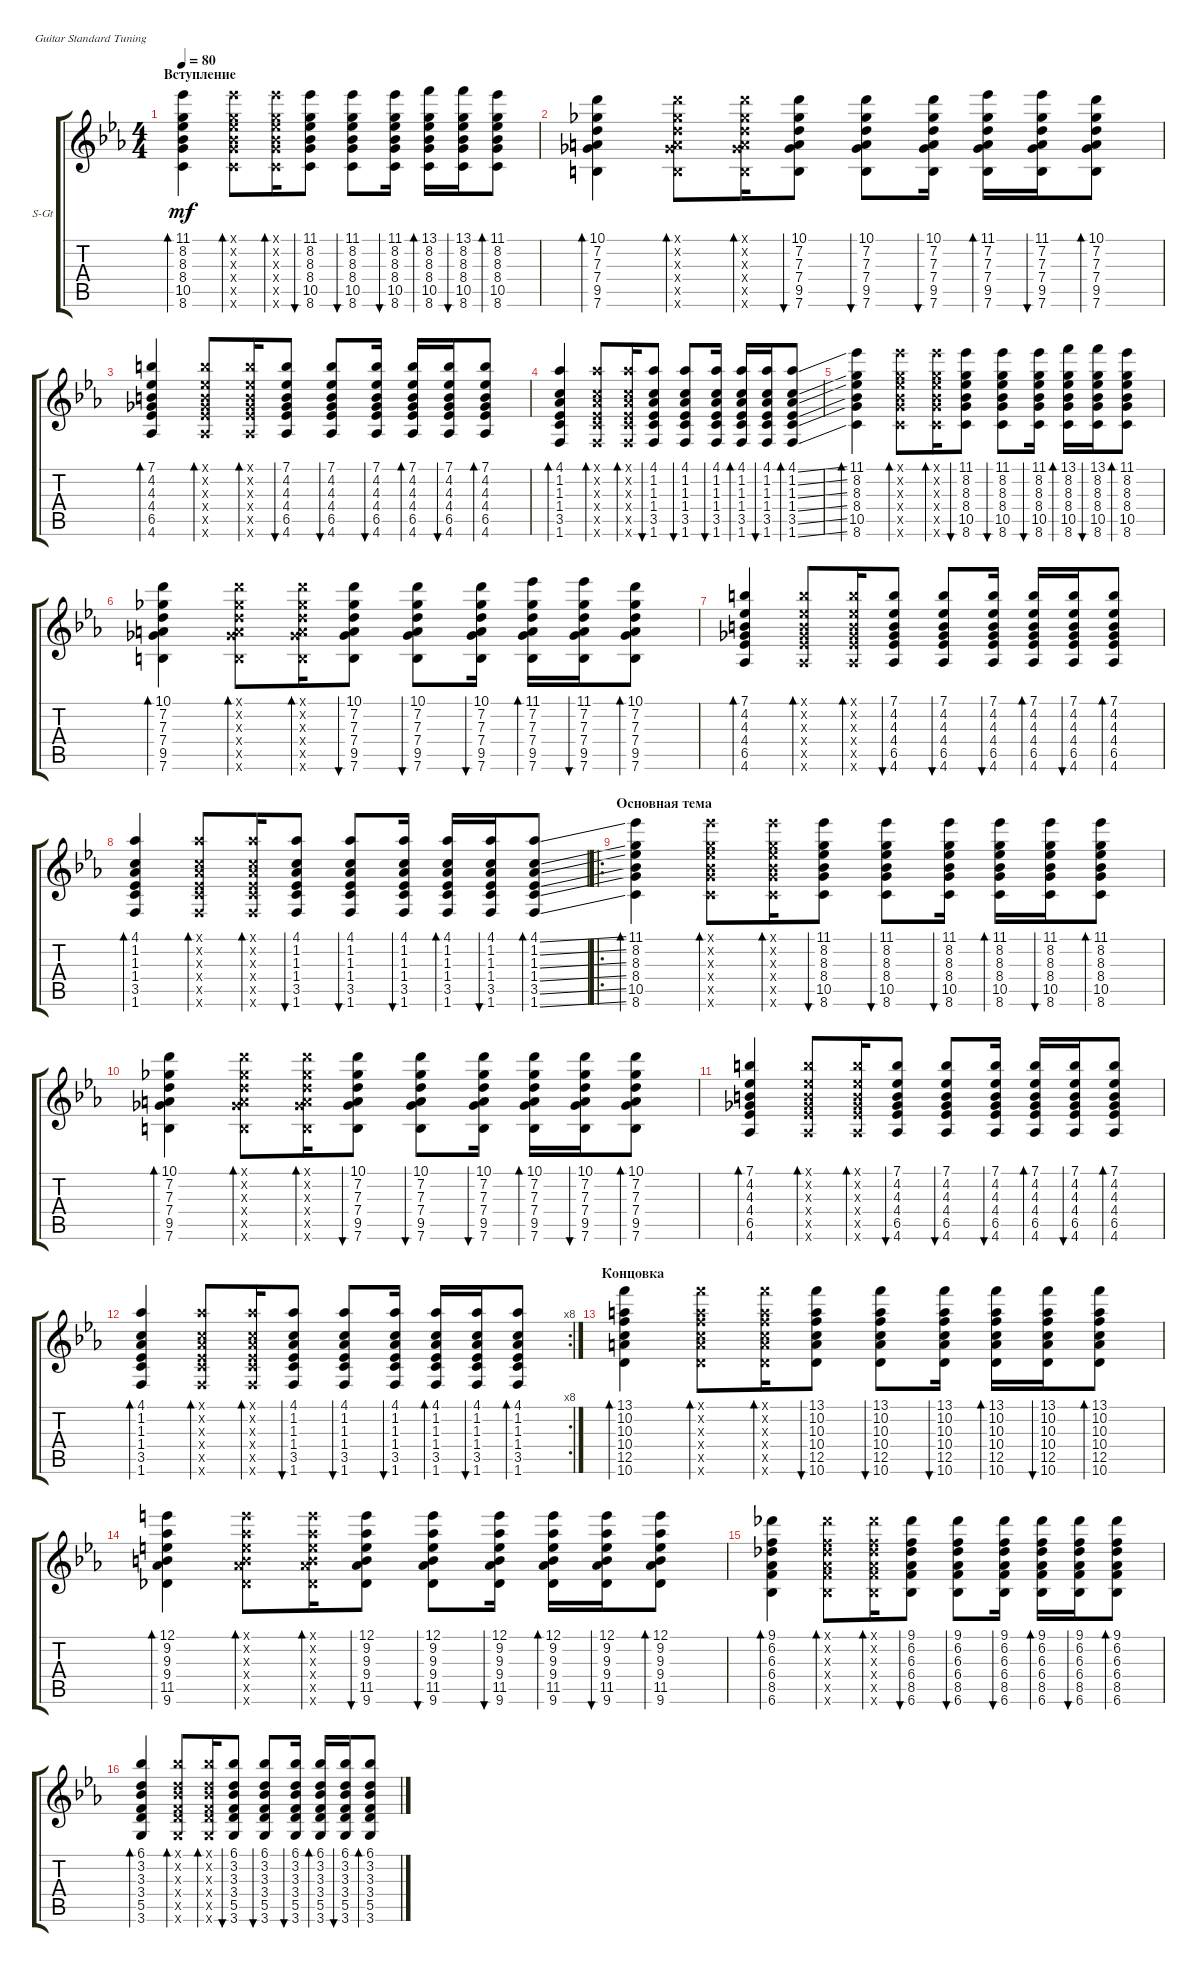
\defaultSystemsLayout 4
\bracketExtendMode groupsimilarinstruments
\firstSystemTrackNameOrientation horizontal
\otherSystemsTrackNameOrientation horizontal
\track ("Steel Guitar" "S-Gt") {instrument acousticguitarsteel}
\staff {score tabs}
\tuning (E4 B3 G3 D3 A2 E2)
\ts (4 4)
\section ("" "Вступление")
\tempo 80
\clef g2
\ks cminor
(8.6 10.5 8.4 8.3 8.2 11.1).4{bd 30 dy mf instrument acousticguitarsteel} (8.6{x} 10.5{x} 8.4{x} 8.3{x} 8.2{x} 11.1{x}).8{bd 30} (8.6{x} 10.5{x} 8.4{x} 8.3{x} 8.2{x} 11.1{x}).16{bd 30} (8.6 10.5 8.4 8.3 8.2 11.1).8{bu 30} (8.6 10.5 8.4 8.3 8.2 11.1).8{bu 30} (8.6 10.5 8.4 8.3 8.2 11.1).16{bu 30} (8.6 10.5 8.4 8.3 8.2 13.1).16{bd 30} (8.6 10.5 8.4 8.3 8.2 13.1).16{bu 30} (8.6 10.5 8.4 8.3 8.2 11.1).8{bd 30} |
(7.6 9.5 7.4 7.3 7.2 10.1).4{bd 30} (7.6{x} 9.5{x} 7.4{x} 7.3{x} 7.2{x} 10.1{x}).8{bd 30} (7.6{x} 9.5{x} 7.4{x} 7.3{x} 7.2{x} 10.1{x}).16{bd 30} (7.6 9.5 7.4 7.3 7.2 10.1).8{bu 30} (7.6 9.5 7.4 7.3 7.2 10.1).8{bu 30} (7.6 9.5 7.4 7.3 7.2 10.1).16{bu 30} (7.6 9.5 7.4 7.3 7.2 11.1).16{bd 30} (7.6 9.5 7.4 7.3 7.2 11.1).16{bu 30} (7.6 9.5 7.4 7.3 7.2 10.1).8{bd 30} |
(4.6 6.5 4.4 4.3 4.2 7.1).4{bd 30} (4.6{x} 6.5{x} 4.4{x} 4.3{x} 4.2{x} 7.1{x}).8{bd 30} (4.6{x} 6.5{x} 4.4{x} 4.3{x} 4.2{x} 7.1{x}).16{bd 30} (4.6 6.5 4.4 4.3 4.2 7.1).8{bu 30} (4.6 6.5 4.4 4.3 4.2 7.1).8{bu 30} (4.6 6.5 4.4 4.3 4.2 7.1).16{bu 30} (4.6 6.5 4.4 4.3 4.2 7.1).16{bd 30} (4.6 6.5 4.4 4.3 4.2 7.1).16{bu 30} (4.6 6.5 4.4 4.3 4.2 7.1).8{bd 30} |
(1.6 3.5 1.4 1.3 1.2 4.1).4{bd 30} (1.6{x} 3.5{x} 1.4{x} 1.3{x} 1.2{x} 4.1{x}).8{bd 30} (1.6{x} 3.5{x} 1.4{x} 1.3{x} 1.2{x} 4.1{x}).16{bd 30} (1.6 3.5 1.4 1.3 1.2 4.1).8{bu 30} (1.6 3.5 1.4 1.3 1.2 4.1).8{bu 30} (1.6 3.5 1.4 1.3 1.2 4.1).16{bu 30} (1.6 3.5 1.4 1.3 1.2 4.1).16{bd 30} (1.6 3.5 1.4 1.3 1.2 4.1).16{bu 30} (1.6{ss} 3.5{ss} 1.4{ss} 1.3{ss} 1.2{ss} 4.1{ss}).8{bd 30} |
(8.6 10.5 8.4 8.3 8.2 11.1).4{bd 30} (8.6{x} 10.5{x} 8.4{x} 8.3{x} 8.2{x} 11.1{x}).8{bd 30} (8.6{x} 10.5{x} 8.4{x} 8.3{x} 8.2{x} 11.1{x}).16{bd 30} (8.6 10.5 8.4 8.3 8.2 11.1).8{bu 30} (8.6 10.5 8.4 8.3 8.2 11.1).8{bu 30} (8.6 10.5 8.4 8.3 8.2 11.1).16{bu 30} (8.6 10.5 8.4 8.3 8.2 13.1).16{bd 30} (8.6 10.5 8.4 8.3 8.2 13.1).16{bu 30} (8.6 10.5 8.4 8.3 8.2 11.1).8{bd 30} |
(7.6 9.5 7.4 7.3 7.2 10.1).4{bd 30} (7.6{x} 9.5{x} 7.4{x} 7.3{x} 7.2{x} 10.1{x}).8{bd 30} (7.6{x} 9.5{x} 7.4{x} 7.3{x} 7.2{x} 10.1{x}).16{bd 30} (7.6 9.5 7.4 7.3 7.2 10.1).8{bu 30} (7.6 9.5 7.4 7.3 7.2 10.1).8{bu 30} (7.6 9.5 7.4 7.3 7.2 10.1).16{bu 30} (7.6 9.5 7.4 7.3 7.2 11.1).16{bd 30} (7.6 9.5 7.4 7.3 7.2 11.1).16{bu 30} (7.6 9.5 7.4 7.3 7.2 10.1).8{bd 30} |
(4.6 6.5 4.4 4.3 4.2 7.1).4{bd 30} (4.6{x} 6.5{x} 4.4{x} 4.3{x} 4.2{x} 7.1{x}).8{bd 30} (4.6{x} 6.5{x} 4.4{x} 4.3{x} 4.2{x} 7.1{x}).16{bd 30} (4.6 6.5 4.4 4.3 4.2 7.1).8{bu 30} (4.6 6.5 4.4 4.3 4.2 7.1).8{bu 30} (4.6 6.5 4.4 4.3 4.2 7.1).16{bu 30} (4.6 6.5 4.4 4.3 4.2 7.1).16{bd 30} (4.6 6.5 4.4 4.3 4.2 7.1).16{bu 30} (4.6 6.5 4.4 4.3 4.2 7.1).8{bd 30} |
(1.6 3.5 1.4 1.3 1.2 4.1).4{bd 30} (1.6{x} 3.5{x} 1.4{x} 1.3{x} 1.2{x} 4.1{x}).8{bd 30} (1.6{x} 3.5{x} 1.4{x} 1.3{x} 1.2{x} 4.1{x}).16{bd 30} (1.6 3.5 1.4 1.3 1.2 4.1).8{bu 30} (1.6 3.5 1.4 1.3 1.2 4.1).8{bu 30} (1.6 3.5 1.4 1.3 1.2 4.1).16{bu 30} (1.6 3.5 1.4 1.3 1.2 4.1).16{bd 30} (1.6 3.5 1.4 1.3 1.2 4.1).16{bu 30} (1.6{ss} 3.5{ss} 1.4{ss} 1.3{ss} 1.2{ss} 4.1{ss}).8{bd 30} |
\ro
\section ("" "Основная тема")
(8.6 10.5 8.4 8.3 8.2 11.1).4{bd 30} (8.6{x} 10.5{x} 8.4{x} 8.3{x} 8.2{x} 11.1{x}).8{bd 30} (8.6{x} 10.5{x} 8.4{x} 8.3{x} 8.2{x} 11.1{x}).16{bd 30} (8.6 10.5 8.4 8.3 8.2 11.1).8{bu 30} (8.6 10.5 8.4 8.3 8.2 11.1).8{bu 30} (8.6 10.5 8.4 8.3 8.2 11.1).16{bu 30} (8.6 10.5 8.4 8.3 8.2 11.1).16{bd 30} (8.6 10.5 8.4 8.3 8.2 11.1).16{bu 30} (8.6 10.5 8.4 8.3 8.2 11.1).8{bd 30} |
(7.6 9.5 7.4 7.3 7.2 10.1).4{bd 30} (7.6{x} 9.5{x} 7.4{x} 7.3{x} 7.2{x} 10.1{x}).8{bd 30} (7.6{x} 9.5{x} 7.4{x} 7.3{x} 7.2{x} 10.1{x}).16{bd 30} (7.6 9.5 7.4 7.3 7.2 10.1).8{bu 30} (7.6 9.5 7.4 7.3 7.2 10.1).8{bu 30} (7.6 9.5 7.4 7.3 7.2 10.1).16{bu 30} (7.6 9.5 7.4 7.3 7.2 10.1).16{bd 30} (7.6 9.5 7.4 7.3 7.2 10.1).16{bu 30} (7.6 9.5 7.4 7.3 7.2 10.1).8{bd 30} |
(4.6 6.5 4.4 4.3 4.2 7.1).4{bd 30} (4.6{x} 6.5{x} 4.4{x} 4.3{x} 4.2{x} 7.1{x}).8{bd 30} (4.6{x} 6.5{x} 4.4{x} 4.3{x} 4.2{x} 7.1{x}).16{bd 30} (4.6 6.5 4.4 4.3 4.2 7.1).8{bu 30} (4.6 6.5 4.4 4.3 4.2 7.1).8{bu 30} (4.6 6.5 4.4 4.3 4.2 7.1).16{bu 30} (4.6 6.5 4.4 4.3 4.2 7.1).16{bd 30} (4.6 6.5 4.4 4.3 4.2 7.1).16{bu 30} (4.6 6.5 4.4 4.3 4.2 7.1).8{bd 30} |
\rc 8
(1.6 3.5 1.4 1.3 1.2 4.1).4{bd 30} (1.6{x} 3.5{x} 1.4{x} 1.3{x} 1.2{x} 4.1{x}).8{bd 30} (1.6{x} 3.5{x} 1.4{x} 1.3{x} 1.2{x} 4.1{x}).16{bd 30} (1.6 3.5 1.4 1.3 1.2 4.1).8{bu 30} (1.6 3.5 1.4 1.3 1.2 4.1).8{bu 30} (1.6 3.5 1.4 1.3 1.2 4.1).16{bu 30} (1.6 3.5 1.4 1.3 1.2 4.1).16{bd 30} (1.6 3.5 1.4 1.3 1.2 4.1).16{bu 30} (1.6 3.5 1.4 1.3 1.2 4.1).8{bd 30} |
\section ("" "Концовка")
(10.6 12.5 10.4 10.3 10.2 13.1).4{bd 30} (10.6{x} 12.5{x} 10.4{x} 10.3{x} 10.2{x} 13.1{x}).8{bd 30} (10.6{x} 12.5{x} 10.4{x} 10.3{x} 10.2{x} 13.1{x}).16{bd 30} (10.6 12.5 10.4 10.3 10.2 13.1).8{bu 30} (10.6 12.5 10.4 10.3 10.2 13.1).8{bu 30} (10.6 12.5 10.4 10.3 10.2 13.1).16{bu 30} (10.6 12.5 10.4 10.3 10.2 13.1).16{bd 30} (10.6 12.5 10.4 10.3 10.2 13.1).16{bu 30} (10.6 12.5 10.4 10.3 10.2 13.1).8{bd 30} |
(9.6 11.5 9.4 9.3 9.2 12.1).4{bd 30} (9.6{x} 11.5{x} 9.4{x} 9.3{x} 9.2{x} 12.1{x}).8{bd 30} (9.6{x} 11.5{x} 9.4{x} 9.3{x} 9.2{x} 12.1{x}).16{bd 30} (9.6 11.5 9.4 9.3 9.2 12.1).8{bu 30} (9.6 11.5 9.4 9.3 9.2 12.1).8{bu 30} (9.6 11.5 9.4 9.3 9.2 12.1).16{bu 30} (9.6 11.5 9.4 9.3 9.2 12.1).16{bd 30} (9.6 11.5 9.4 9.3 9.2 12.1).16{bu 30} (9.6 11.5 9.4 9.3 9.2 12.1).8{bd 30} |
(6.6 8.5 6.4 6.3 6.2 9.1).4{bd 30} (6.6{x} 8.5{x} 6.4{x} 6.3{x} 6.2{x} 9.1{x}).8{bd 30} (6.6{x} 8.5{x} 6.4{x} 6.3{x} 6.2{x} 9.1{x}).16{bd 30} (6.6 8.5 6.4 6.3 6.2 9.1).8{bu 30} (6.6 8.5 6.4 6.3 6.2 9.1).8{bu 30} (6.6 8.5 6.4 6.3 6.2 9.1).16{bu 30} (6.6 8.5 6.4 6.3 6.2 9.1).16{bd 30} (6.6 8.5 6.4 6.3 6.2 9.1).16{bu 30} (6.6 8.5 6.4 6.3 6.2 9.1).8{bd 30} |
(3.6 5.5 3.4 3.3 3.2 6.1).4{bd 30} (3.6{x} 5.5{x} 3.4{x} 3.3{x} 3.2{x} 6.1{x}).8{bd 30} (3.6{x} 5.5{x} 3.4{x} 3.3{x} 3.2{x} 6.1{x}).16{bd 30} (3.6 5.5 3.4 3.3 3.2 6.1).8{bu 30} (3.6 5.5 3.4 3.3 3.2 6.1).8{bu 30} (3.6 5.5 3.4 3.3 3.2 6.1).16{bu 30} (3.6 5.5 3.4 3.3 3.2 6.1).16{bd 30} (3.6 5.5 3.4 3.3 3.2 6.1).16{bu 30} (3.6{ss} 5.5{ss} 3.4{ss} 3.3{ss} 3.2{ss} 6.1{ss}).8{bd 30}
